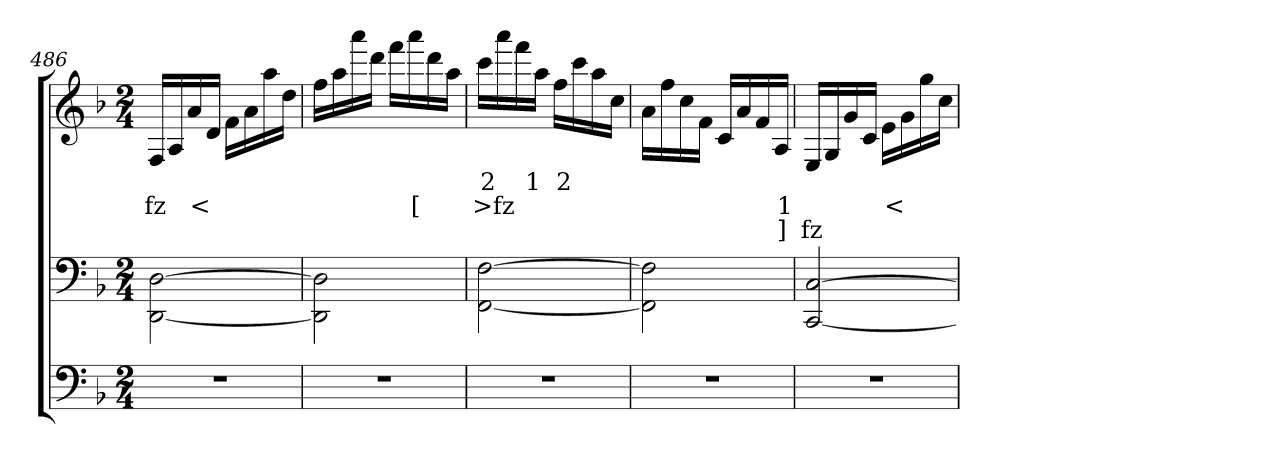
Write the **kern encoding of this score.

**kern	**kern	**kern	**text	**text	**text
*part3	*part2	*part1	*part1	*part1	*part1
*staff3	*staff2	*staff1	*staff1	*staff1	*staff1
*clefF4	*clefF4	*clefG2	*	*	*
*k[b-]	*k[b-]	*k[b-]	*	*	*
*M2/4	*M2/4	*M2/4	*	*	*
=486	=486	=486	=486	=486	=486
2r	[2D\ [2DD\	16F/LL	.	fz	.
.	.	16A/	.	.	.
.	.	16a\	.	<	.
.	.	16d\JJ	.	.	.
.	.	16fLL	.	.	.
.	.	16a	.	.	.
.	.	16aa	.	.	.
.	.	16ddJJ	.	.	.
=487	=487	=487	=487	=487	=487
2r	2D\] 2DD\]	16ffLL	.	.	.
.	.	16aa	.	.	.
.	.	16aaa	.	.	.
.	.	16dddJJ	.	.	.
.	.	16fffLL	.	.	.
.	.	16aaa	.	[	.
.	.	16ddd	.	.	.
.	.	16aaJJ	.	.	.
=488	=488	=488	=488	=488	=488
2r	[2F\ [2FF\	16cccLL	2	>fz	.
.	.	16aaa	.	.	.
.	.	16fff	.	.	.
.	.	16aaJJ	1	.	.
.	.	16ffLL	2	.	.
.	.	16ccc	.	.	.
.	.	16aa	.	.	.
.	.	16ccJJ	.	.	.
=489	=489	=489	=489	=489	=489
2r	2F\] 2FF\]	16aLL	.	.	.
.	.	16ff	.	.	.
.	.	16cc	.	.	.
.	.	16fJJ	.	.	.
.	.	16cLL	.	.	.
.	.	16a	.	.	.
.	.	16f	.	.	.
.	.	16AJJ	.	1	]
=490	=490	=490	=490	=490	=490
2r	[2C [2CC	16ELL	.	.	fz
.	.	16G	.	.	.
.	.	16g	.	.	.
.	.	16cJJ	.	.	.
.	.	16eLL	.	<	.
.	.	16g	.	.	.
.	.	16gg	.	.	.
.	.	16ccJJ	.	.	.
=	=	=	=	=	=
*-	*-	*-	*-	*-	*-
